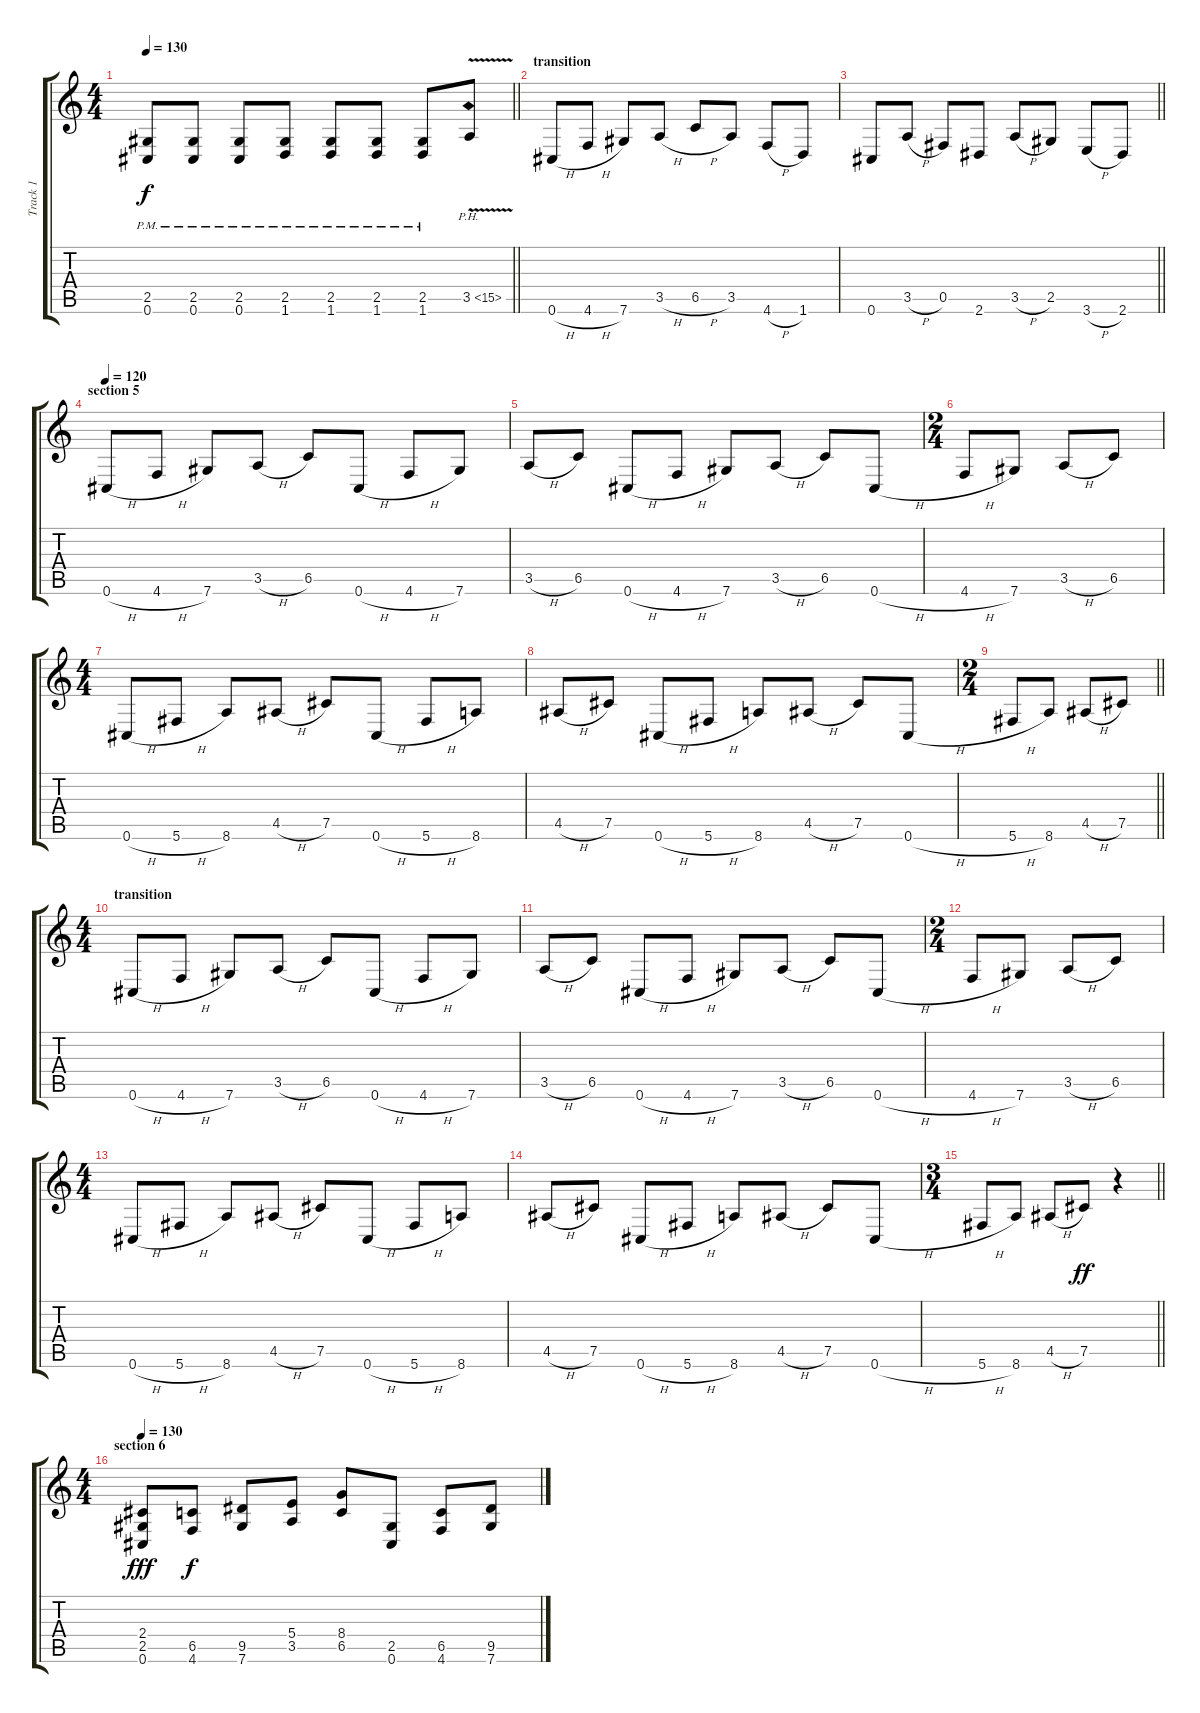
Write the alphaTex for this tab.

\track ("Track 1" "Track 1") {instrument distortionguitar}
\staff {score tabs}
\tuning (Db4 Ab3 E3 B2 Gb2 Db2) {hide}
\ts (4 4)
\tempo 130
\clef g2
\barLineRight lightlight
\ks c
(2.5{pm} 0.6{pm}).8{dy f} (2.5{pm} 0.6{pm}).8 (2.5{pm} 0.6{pm}).8 (2.5{pm} 1.6{pm}).8 (2.5{pm} 1.6{pm}).8 (2.5{pm} 1.6{pm}).8 (2.5{pm} 1.6{pm}).8 3.5{ph 12 v}.8 |
\section ("" "transition")
0.6{h}.8 4.6{h}.8 7.6.8 3.5{h}.8 6.5{h}.8 3.5.8 4.6{h}.8 1.6.8 |
\barLineRight lightlight
0.6.8 3.5{h}.8 0.5.8 2.6.8 3.5{h}.8 2.5.8 3.6{h}.8 2.6.8 |
\section ("" "section 5")
\tempo 120
0.6{h}.8 4.6{h}.8 7.6.8 3.5{h}.8 6.5.8 0.6{h}.8 4.6{h}.8 7.6.8 |
3.5{h}.8 6.5.8 0.6{h}.8 4.6{h}.8 7.6.8 3.5{h}.8 6.5.8 0.6{h}.8 |
\ts (2 4)
4.6{h}.8 7.6.8 3.5{h}.8 6.5.8 |
\ts (4 4)
0.6{h}.8 5.6{h}.8 8.6.8 4.5{h}.8 7.5.8 0.6{h}.8 5.6{h}.8 8.6.8 |
4.5{h}.8 7.5.8 0.6{h}.8 5.6{h}.8 8.6.8 4.5{h}.8 7.5.8 0.6{h}.8 |
\ts (2 4)
\barLineRight lightlight
5.6{h}.8 8.6.8 4.5{h}.8 7.5.8 |
\ts (4 4)
\section ("" "transition")
0.6{h}.8 4.6{h}.8 7.6.8 3.5{h}.8 6.5.8 0.6{h}.8 4.6{h}.8 7.6.8 |
3.5{h}.8 6.5.8 0.6{h}.8 4.6{h}.8 7.6.8 3.5{h}.8 6.5.8 0.6{h}.8 |
\ts (2 4)
4.6{h}.8 7.6.8 3.5{h}.8 6.5.8 |
\ts (4 4)
0.6{h}.8 5.6{h}.8 8.6.8 4.5{h}.8 7.5.8 0.6{h}.8 5.6{h}.8 8.6.8 |
4.5{h}.8 7.5.8 0.6{h}.8 5.6{h}.8 8.6.8 4.5{h}.8 7.5.8 0.6{h}.8 |
\ts (3 4)
\barLineRight lightlight
5.6{h}.8 8.6.8 4.5{h}.8 7.5.8{dy ff} r.4 |
\ts (4 4)
\section ("" "section 6")
\tempo 130
(2.4 2.5 0.6).8{dy fff} (6.5 4.6).8{dy f} (9.5 7.6).8 (5.4 3.5).8 (8.4 6.5).8 (2.5 0.6).8 (6.5 4.6).8 (9.5 7.6).8
